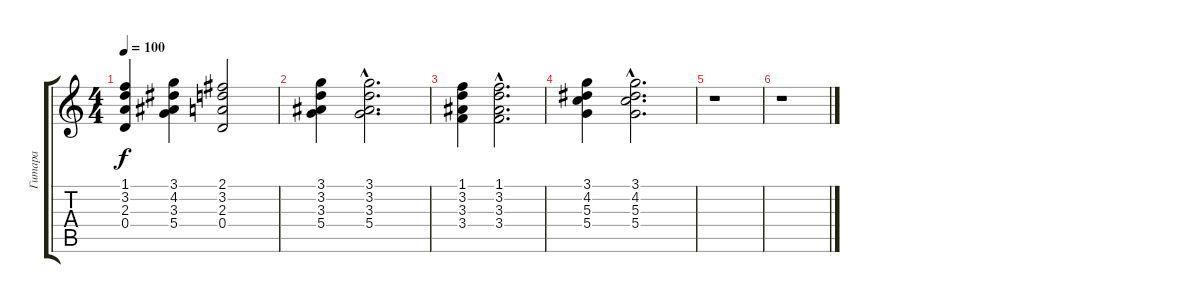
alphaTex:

\track ("Гитара" "Гитара") {instrument electricguitarmuted}
\staff {score tabs}
\tuning (E4 B3 G3 D3 A2 E2) {hide}
\ts (4 4)
\tempo 100
\clef g2
\ks c
(1.1 3.2 2.3 0.4).4{dy f} (3.1 4.2 3.3 5.4).4 (2.1 3.2 2.3 0.4).2 |
(3.1 3.2 3.3 5.4).4 (3.1{hac} 3.2{hac} 3.3{hac} 5.4{hac}).2{d} |
(1.1 3.2 3.3 3.4).4 (1.1{hac} 3.2{hac} 3.3{hac} 3.4{hac}).2{d} |
(3.1 4.2 5.3 5.4).4 (3.1{hac} 4.2{hac} 5.3{hac} 5.4{hac}).2{d} |
r.1 |
r.1
